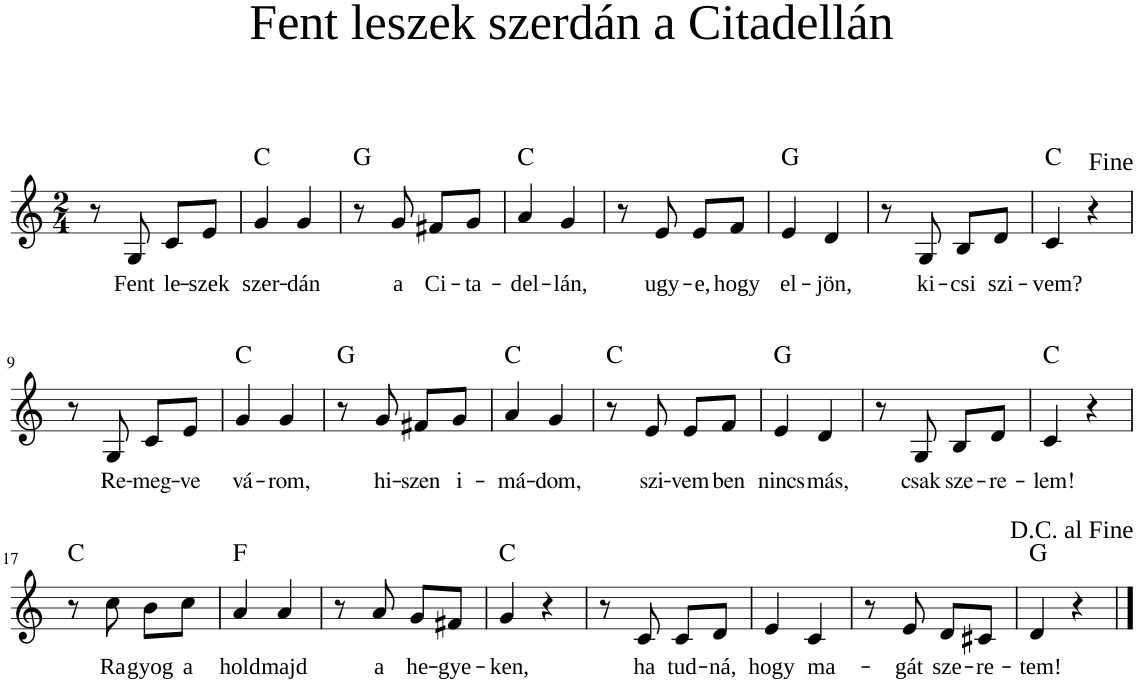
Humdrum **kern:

**kern	**text	**harte
*part1	*part1	*part1
*staff1	*staff1	*
*I"Piano	*	*
*I'Pno	*	*
*clefG2	*	*
*k[]	*	*
*M2/4	*	*
=1	=1	=1
8r	.	.
!	!LO:LY:b	!
8G/	Fent	.
!	!LO:LY:b	!
8c/L	le-	.
!	!LO:LY:b	!
8e/J	-szek	.
=2	=2	=2
!	!LO:LY:b	!
4g/	szer-	C:maj
!	!LO:LY:b	!
4g/	-dán	.
=3	=3	=3
8r	.	G:maj
!	!LO:LY:b	!
8g/	a	.
!	!LO:LY:b	!
8f#X/L	Ci-	.
!	!LO:LY:b	!
8g/J	-ta-	.
=4	=4	=4
!	!LO:LY:b	!
4a/	-del-	C:maj
!	!LO:LY:b	!
4g/	-lán,	.
=5	=5	=5
8r	.	.
!	!LO:LY:b	!
8e/	ugy-	.
!	!LO:LY:b	!
8e/L	-e,	.
!	!LO:LY:b	!
8f/J	hogy	.
=6	=6	=6
!	!LO:LY:b	!
4e/	el-	G:maj
!	!LO:LY:b	!
4d/	-jön,	.
=7	=7	=7
8r	.	.
!	!LO:LY:b	!
8G/	ki-	.
!	!LO:LY:b	!
8B/L	-csi	.
!	!LO:LY:b	!
8d/J	szi-	.
=8	=8	=8
!	!LO:LY:b	!
4c/	-vem?	C:maj
4r	.	.
!LO:TX:a:t=<font face="Times New Roman"/>Fine	!	!
!!LO:LB:g=z
=9	=9	=9
8r	.	.
!	!LO:LY:b	!
8G/	Re-	.
!	!LO:LY:b	!
8c/L	-meg-	.
!	!LO:LY:b	!
8e/J	-ve	.
=10	=10	=10
!	!LO:LY:b	!
4g/	vá-	C:maj
!	!LO:LY:b	!
4g/	-rom,	.
=11	=11	=11
8r	.	G:maj
!	!LO:LY:b	!
8g/	hi-	.
!	!LO:LY:b	!
8f#X/L	-szen	.
!	!LO:LY:b	!
8g/J	i-	.
=12	=12	=12
!	!LO:LY:b	!
4a/	-má-	C:maj
!	!LO:LY:b	!
4g/	-dom,	.
=13	=13	=13
8r	.	C:maj
!	!LO:LY:b	!
8e/	szi-	.
!	!LO:LY:b	!
8e/L	-vem-	.
!	!LO:LY:b	!
8f/J	-ben	.
=14	=14	=14
!	!LO:LY:b	!
4e/	nincs	G:maj
!	!LO:LY:b	!
4d/	más,	.
=15	=15	=15
8r	.	.
!	!LO:LY:b	!
8G/	csak	.
!	!LO:LY:b	!
8B/L	sze-	.
!	!LO:LY:b	!
8d/J	-re-	.
=16	=16	=16
!	!LO:LY:b	!
4c/	-lem!	C:maj
4r	.	.
!!LO:LB:g=z
=17	=17	=17
8r	.	C:maj
!	!LO:LY:b	!
8cc\	Ra-	.
!	!LO:LY:b	!
8b\L	-gyog	.
!	!LO:LY:b	!
8cc\J	a	.
=18	=18	=18
!	!LO:LY:b	!
4a/	hold	F:maj
!	!LO:LY:b	!
4a/	majd	.
=19	=19	=19
8r	.	.
!	!LO:LY:b	!
8a/	a	.
!	!LO:LY:b	!
8g/L	he-	.
!	!LO:LY:b	!
8f#X/J	-gye-	.
=20	=20	=20
!	!LO:LY:b	!
4g/	-ken,	C:maj
4r	.	.
=21	=21	=21
8r	.	.
!	!LO:LY:b	!
8c/	ha	.
!	!LO:LY:b	!
8c/L	tud-	.
!	!LO:LY:b	!
8d/J	-ná,	.
=22	=22	=22
!	!LO:LY:b	!
4e/	hogy	.
!	!LO:LY:b	!
4c/	ma-	.
=23	=23	=23
8r	.	.
!	!LO:LY:b	!
8e/	-gát	.
!	!LO:LY:b	!
8d/L	sze-	.
!	!LO:LY:b	!
8c#X/J	-re-	.
=24	=24	=24
!	!LO:LY:b	!
4d/	-tem!	G:maj
4r	.	.
!LO:TX:a:t=<font face="Times New Roman"/>D.C. al Fine	!	!
==	==	==
*-	*-	*-
